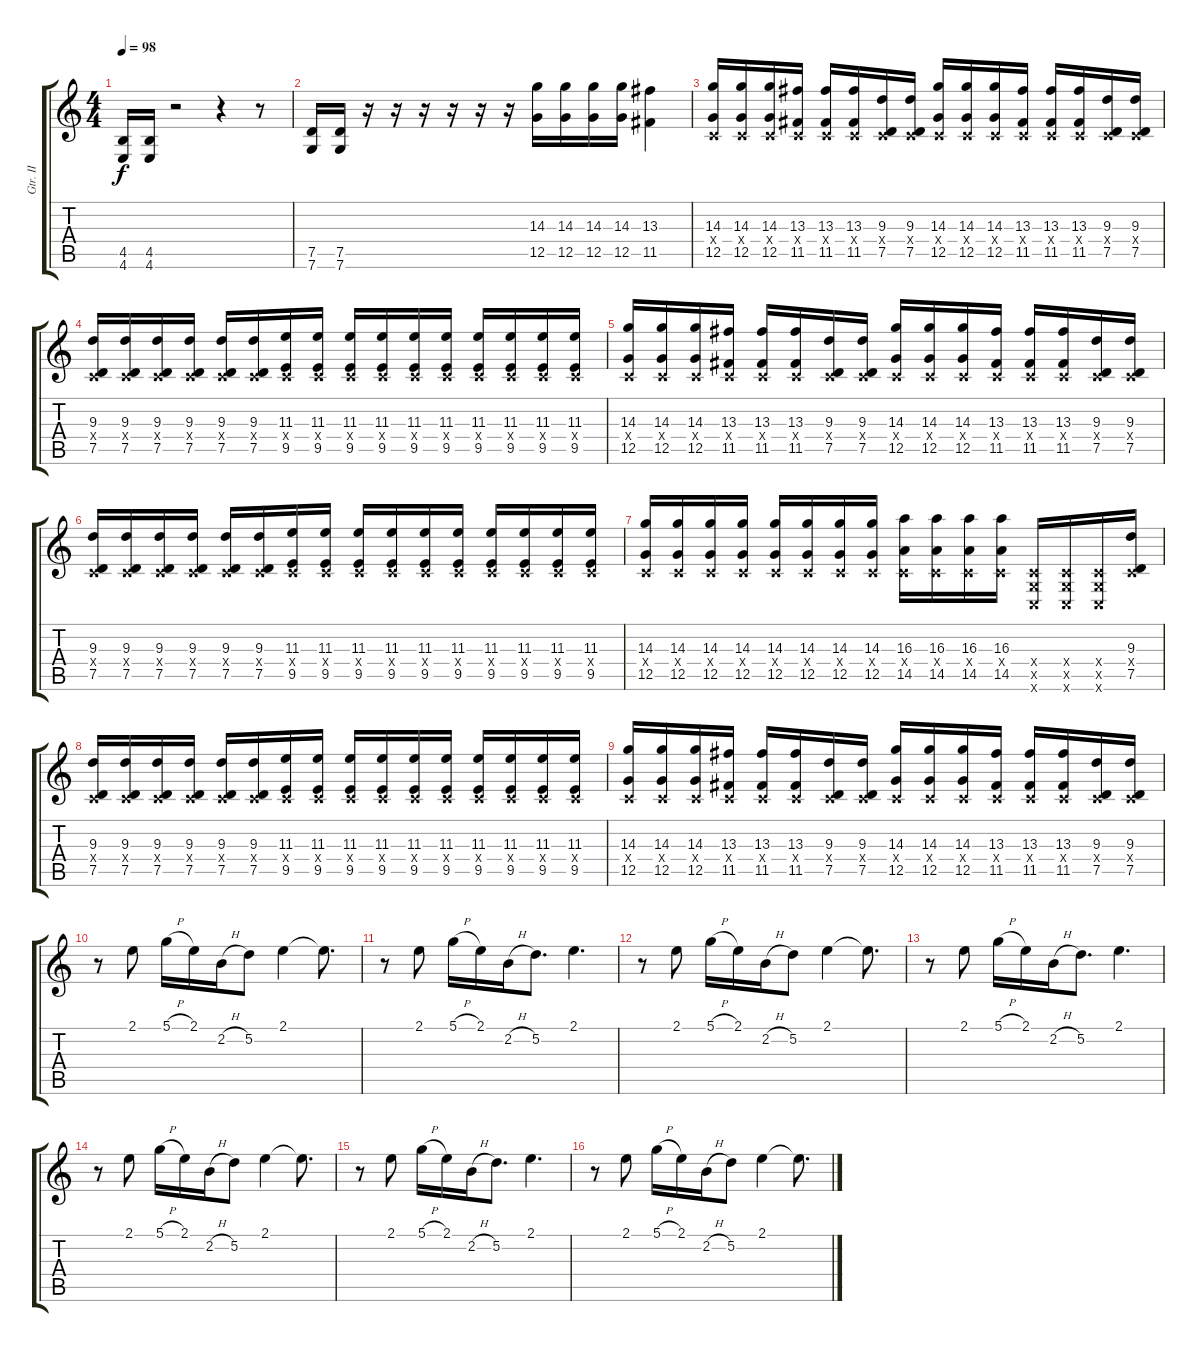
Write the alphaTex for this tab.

\track ("Gtr. II" "Gtr. II") {instrument overdrivenguitar}
\staff {score tabs}
\tuning (D4 A3 F3 C3 G2 C2) {hide}
\ts (4 4)
\tempo 98
\clef g2
\ks c
(4.5 4.6).16{dy f} (4.5 4.6).16 r.2 r.4 r.8 |
(7.5 7.6).16 (7.5 7.6).16 r.16 r.16 r.16 r.16 r.16 r.16 (14.3 12.5).16 (14.3 12.5).16 (14.3 12.5).16 (14.3 12.5).16 (13.3 11.5).4 |
(14.3 0.4{x} 12.5).16 (14.3 0.4{x} 12.5).16 (14.3 0.4{x} 12.5).16 (13.3 0.4{x} 11.5).16 (13.3 0.4{x} 11.5).16 (13.3 0.4{x} 11.5).16 (9.3 0.4{x} 7.5).16 (9.3 0.4{x} 7.5).16 (14.3 0.4{x} 12.5).16 (14.3 0.4{x} 12.5).16 (14.3 0.4{x} 12.5).16 (13.3 0.4{x} 11.5).16 (13.3 0.4{x} 11.5).16 (13.3 0.4{x} 11.5).16 (9.3 0.4{x} 7.5).16 (9.3 0.4{x} 7.5).16 |
(9.3 0.4{x} 7.5).16 (9.3 0.4{x} 7.5).16 (9.3 0.4{x} 7.5).16 (9.3 0.4{x} 7.5).16 (9.3 0.4{x} 7.5).16 (9.3 0.4{x} 7.5).16 (11.3 0.4{x} 9.5).16 (11.3 0.4{x} 9.5).16 (11.3 0.4{x} 9.5).16 (11.3 0.4{x} 9.5).16 (11.3 0.4{x} 9.5).16 (11.3 0.4{x} 9.5).16 (11.3 0.4{x} 9.5).16 (11.3 0.4{x} 9.5).16 (11.3 0.4{x} 9.5).16 (11.3 0.4{x} 9.5).16 |
(14.3 0.4{x} 12.5).16 (14.3 0.4{x} 12.5).16 (14.3 0.4{x} 12.5).16 (13.3 0.4{x} 11.5).16 (13.3 0.4{x} 11.5).16 (13.3 0.4{x} 11.5).16 (9.3 0.4{x} 7.5).16 (9.3 0.4{x} 7.5).16 (14.3 0.4{x} 12.5).16 (14.3 0.4{x} 12.5).16 (14.3 0.4{x} 12.5).16 (13.3 0.4{x} 11.5).16 (13.3 0.4{x} 11.5).16 (13.3 0.4{x} 11.5).16 (9.3 0.4{x} 7.5).16 (9.3 0.4{x} 7.5).16 |
(9.3 0.4{x} 7.5).16 (9.3 0.4{x} 7.5).16 (9.3 0.4{x} 7.5).16 (9.3 0.4{x} 7.5).16 (9.3 0.4{x} 7.5).16 (9.3 0.4{x} 7.5).16 (11.3 0.4{x} 9.5).16 (11.3 0.4{x} 9.5).16 (11.3 0.4{x} 9.5).16 (11.3 0.4{x} 9.5).16 (11.3 0.4{x} 9.5).16 (11.3 0.4{x} 9.5).16 (11.3 0.4{x} 9.5).16 (11.3 0.4{x} 9.5).16 (11.3 0.4{x} 9.5).16 (11.3 0.4{x} 9.5).16 |
(14.3 0.4{x} 12.5).16 (14.3 0.4{x} 12.5).16 (14.3 0.4{x} 12.5).16 (14.3 0.4{x} 12.5).16 (14.3 0.4{x} 12.5).16 (14.3 0.4{x} 12.5).16 (14.3 0.4{x} 12.5).16 (14.3 0.4{x} 12.5).16 (16.3 0.4{x} 14.5).16 (16.3 0.4{x} 14.5).16 (16.3 0.4{x} 14.5).16 (16.3 0.4{x} 14.5).16 (0.4{x} 0.5{x} 0.6{x}).16 (0.4{x} 0.5{x} 0.6{x}).16 (0.4{x} 0.5{x} 0.6{x}).16 (9.3 0.4{x} 7.5).16 |
(9.3 0.4{x} 7.5).16 (9.3 0.4{x} 7.5).16 (9.3 0.4{x} 7.5).16 (9.3 0.4{x} 7.5).16 (9.3 0.4{x} 7.5).16 (9.3 0.4{x} 7.5).16 (11.3 0.4{x} 9.5).16 (11.3 0.4{x} 9.5).16 (11.3 0.4{x} 9.5).16 (11.3 0.4{x} 9.5).16 (11.3 0.4{x} 9.5).16 (11.3 0.4{x} 9.5).16 (11.3 0.4{x} 9.5).16 (11.3 0.4{x} 9.5).16 (11.3 0.4{x} 9.5).16 (11.3 0.4{x} 9.5).16 |
(14.3 0.4{x} 12.5).16 (14.3 0.4{x} 12.5).16 (14.3 0.4{x} 12.5).16 (13.3 0.4{x} 11.5).16 (13.3 0.4{x} 11.5).16 (13.3 0.4{x} 11.5).16 (9.3 0.4{x} 7.5).16 (9.3 0.4{x} 7.5).16 (14.3 0.4{x} 12.5).16 (14.3 0.4{x} 12.5).16 (14.3 0.4{x} 12.5).16 (13.3 0.4{x} 11.5).16 (13.3 0.4{x} 11.5).16 (13.3 0.4{x} 11.5).16 (9.3 0.4{x} 7.5).16 (9.3 0.4{x} 7.5).16 |
r.8 2.1.8 5.1{h}.16 2.1.16 2.2{h}.16 5.2.8 2.1.4 2.1{t}.8{d} |
r.8 2.1.8 5.1{h}.16 2.1.16 2.2{h}.16 5.2.8{d} 2.1.4{d} |
r.8 2.1.8 5.1{h}.16 2.1.16 2.2{h}.16 5.2.8 2.1.4 2.1{t}.8{d} |
r.8 2.1.8 5.1{h}.16 2.1.16 2.2{h}.16 5.2.8{d} 2.1.4{d} |
r.8 2.1.8 5.1{h}.16 2.1.16 2.2{h}.16 5.2.8 2.1.4 2.1{t}.8{d} |
r.8 2.1.8 5.1{h}.16 2.1.16 2.2{h}.16 5.2.8{d} 2.1.4{d} |
r.8 2.1.8 5.1{h}.16 2.1.16 2.2{h}.16 5.2.8 2.1.4 2.1{t}.8{d}
